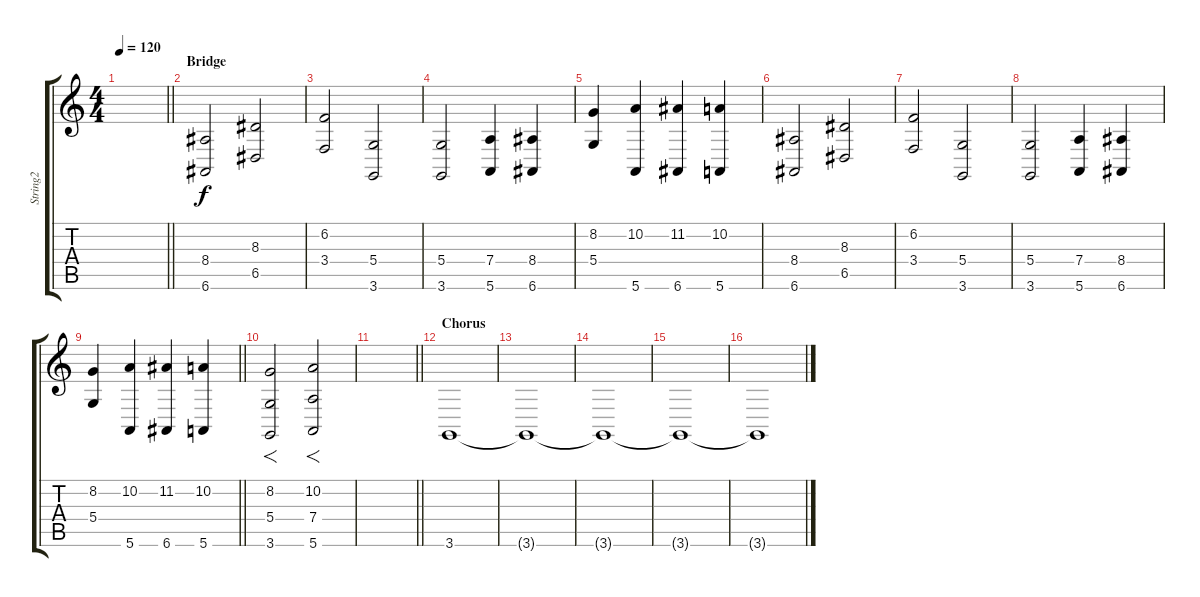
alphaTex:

\track ("String2" "String2") {instrument stringensemble2}
\staff {score tabs}
\tuning (E4 B3 G3 D3 A2 E2) {hide}
\ts (4 4)
\tempo 120
\clef g2
\barLineRight lightlight
\ks c
|
\section ("" "Bridge")
(8.4 6.6).2 (8.3 6.5).2 |
(6.2 3.4).2 (5.4 3.6).2 |
(5.4 3.6).2 (7.4 5.6).4 (8.4 6.6).4 |
(8.2 5.4).4 (10.2 5.6).4 (11.2 6.6).4 (10.2 5.6).4 |
(8.4 6.6).2 (8.3 6.5).2 |
(6.2 3.4).2 (5.4 3.6).2 |
(5.4 3.6).2 (7.4 5.6).4 (8.4 6.6).4 |
\barLineRight lightlight
(8.2 5.4).4 (10.2 5.6).4 (11.2 6.6).4 (10.2 5.6).4 |
(8.2 5.4 3.6).2{f} (10.2 7.4 5.6).2{f} |
\barLineRight lightlight
|
\section ("" "Chorus")
3.6.1{volume 11} |
3.6{t}.1 |
3.6{t}.1 |
3.6{t}.1 |
3.6{t}.1
